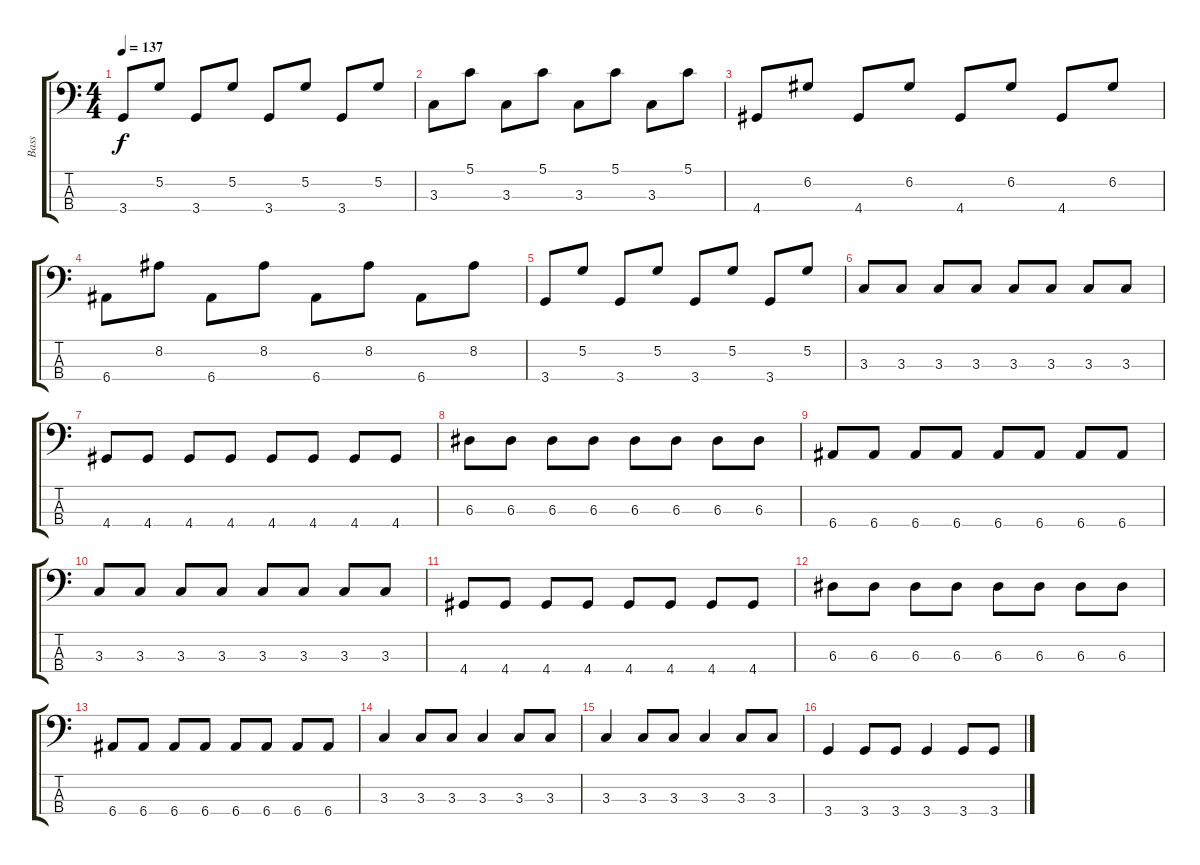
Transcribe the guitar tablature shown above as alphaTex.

\track ("Bass" "Bass") {instrument electricbasspick}
\staff {score tabs}
\tuning (G2 D2 A1 E1) {hide}
\ts (4 4)
\tempo 137
\clef f4
\ks c
3.4.8{dy f} 5.2.8 3.4.8 5.2.8 3.4.8 5.2.8 3.4.8 5.2.8 |
3.3.8 5.1.8 3.3.8 5.1.8 3.3.8 5.1.8 3.3.8 5.1.8 |
4.4.8 6.2.8 4.4.8 6.2.8 4.4.8 6.2.8 4.4.8 6.2.8 |
6.4.8 8.2.8 6.4.8 8.2.8 6.4.8 8.2.8 6.4.8 8.2.8 |
3.4.8 5.2.8 3.4.8 5.2.8 3.4.8 5.2.8 3.4.8 5.2.8 |
3.3.8 3.3.8 3.3.8 3.3.8 3.3.8 3.3.8 3.3.8 3.3.8 |
4.4.8 4.4.8 4.4.8 4.4.8 4.4.8 4.4.8 4.4.8 4.4.8 |
6.3.8 6.3.8 6.3.8 6.3.8 6.3.8 6.3.8 6.3.8 6.3.8 |
6.4.8 6.4.8 6.4.8 6.4.8 6.4.8 6.4.8 6.4.8 6.4.8 |
3.3.8 3.3.8 3.3.8 3.3.8 3.3.8 3.3.8 3.3.8 3.3.8 |
4.4.8 4.4.8 4.4.8 4.4.8 4.4.8 4.4.8 4.4.8 4.4.8 |
6.3.8 6.3.8 6.3.8 6.3.8 6.3.8 6.3.8 6.3.8 6.3.8 |
6.4.8 6.4.8 6.4.8 6.4.8 6.4.8 6.4.8 6.4.8 6.4.8 |
3.3.4 3.3.8 3.3.8 3.3.4 3.3.8 3.3.8 |
3.3.4 3.3.8 3.3.8 3.3.4 3.3.8 3.3.8 |
3.4.4 3.4.8 3.4.8 3.4.4 3.4.8 3.4.8
